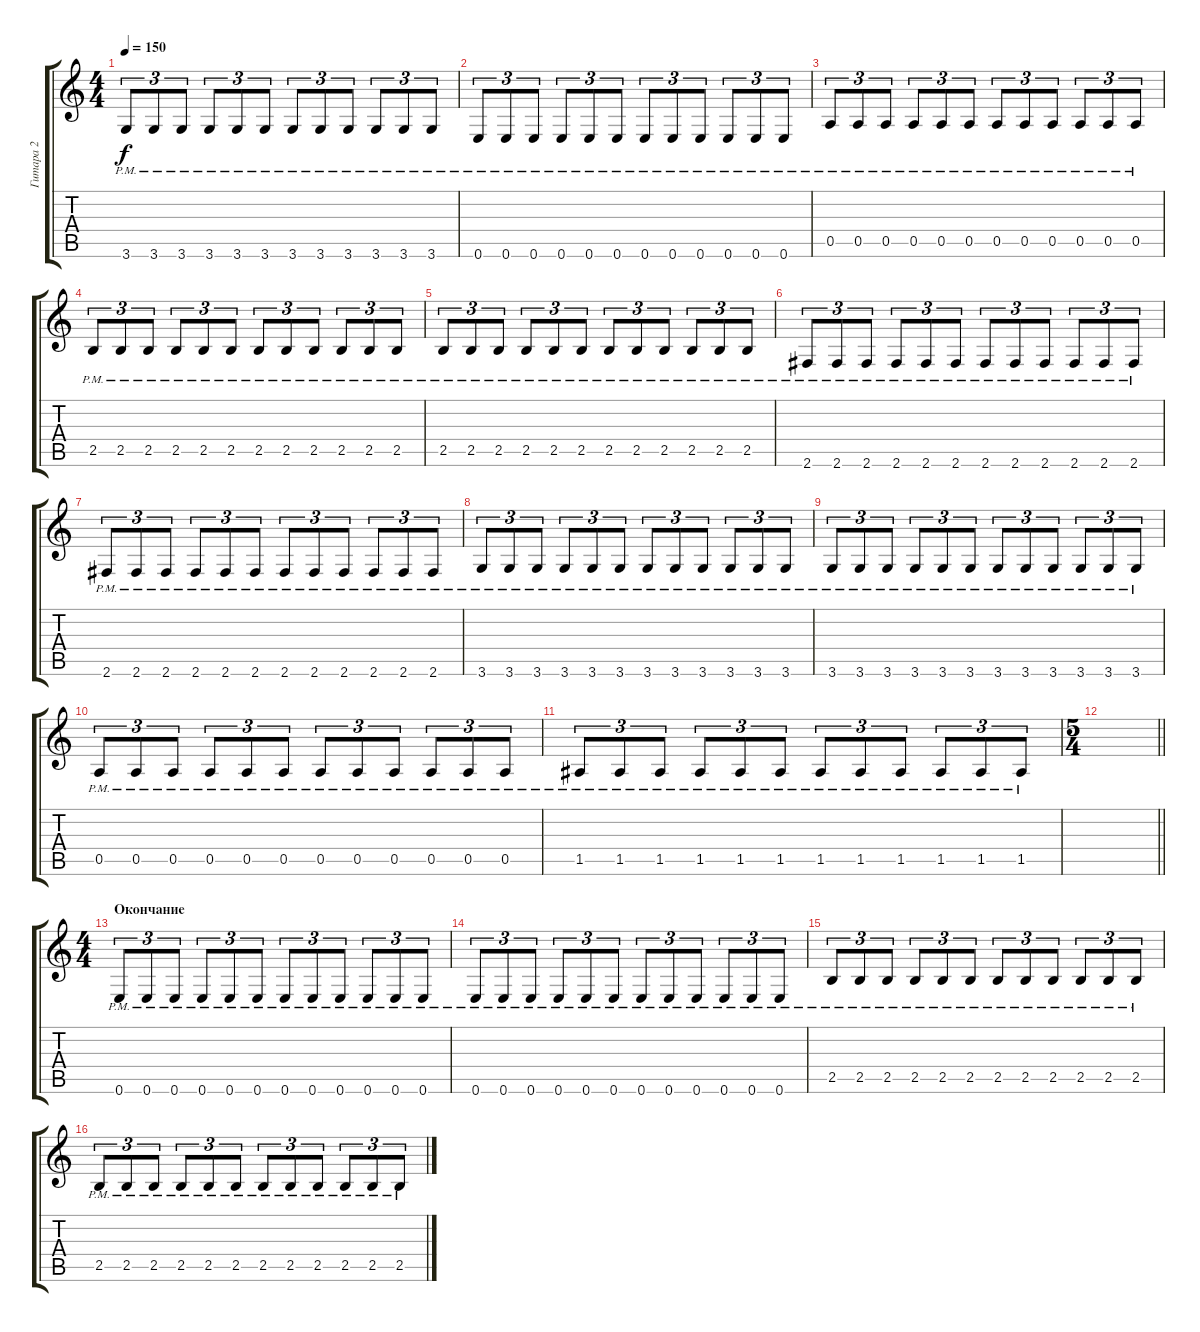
\track ("Гитара 2" "Гитара 2") {instrument distortionguitar}
\staff {score tabs}
\tuning (E4 B3 G3 D3 A2 E2) {hide}
\ts (4 4)
\tempo 150
\clef g2
\ks c
3.6{pm}.8{tu (3 2) dy f} 3.6{pm}.8{tu (3 2)} 3.6{pm}.8{tu (3 2)} 3.6{pm}.8{tu (3 2)} 3.6{pm}.8{tu (3 2)} 3.6{pm}.8{tu (3 2)} 3.6{pm}.8{tu (3 2)} 3.6{pm}.8{tu (3 2)} 3.6{pm}.8{tu (3 2)} 3.6{pm}.8{tu (3 2)} 3.6{pm}.8{tu (3 2)} 3.6{pm}.8{tu (3 2)} |
0.6{pm}.8{tu (3 2)} 0.6{pm}.8{tu (3 2)} 0.6{pm}.8{tu (3 2)} 0.6{pm}.8{tu (3 2)} 0.6{pm}.8{tu (3 2)} 0.6{pm}.8{tu (3 2)} 0.6{pm}.8{tu (3 2)} 0.6{pm}.8{tu (3 2)} 0.6{pm}.8{tu (3 2)} 0.6{pm}.8{tu (3 2)} 0.6{pm}.8{tu (3 2)} 0.6{pm}.8{tu (3 2)} |
0.5{pm}.8{tu (3 2)} 0.5{pm}.8{tu (3 2)} 0.5{pm}.8{tu (3 2)} 0.5{pm}.8{tu (3 2)} 0.5{pm}.8{tu (3 2)} 0.5{pm}.8{tu (3 2)} 0.5{pm}.8{tu (3 2)} 0.5{pm}.8{tu (3 2)} 0.5{pm}.8{tu (3 2)} 0.5{pm}.8{tu (3 2)} 0.5{pm}.8{tu (3 2)} 0.5{pm}.8{tu (3 2)} |
2.5{pm}.8{tu (3 2)} 2.5{pm}.8{tu (3 2)} 2.5{pm}.8{tu (3 2)} 2.5{pm}.8{tu (3 2)} 2.5{pm}.8{tu (3 2)} 2.5{pm}.8{tu (3 2)} 2.5{pm}.8{tu (3 2)} 2.5{pm}.8{tu (3 2)} 2.5{pm}.8{tu (3 2)} 2.5{pm}.8{tu (3 2)} 2.5{pm}.8{tu (3 2)} 2.5{pm}.8{tu (3 2)} |
2.5{pm}.8{tu (3 2)} 2.5{pm}.8{tu (3 2)} 2.5{pm}.8{tu (3 2)} 2.5{pm}.8{tu (3 2)} 2.5{pm}.8{tu (3 2)} 2.5{pm}.8{tu (3 2)} 2.5{pm}.8{tu (3 2)} 2.5{pm}.8{tu (3 2)} 2.5{pm}.8{tu (3 2)} 2.5{pm}.8{tu (3 2)} 2.5{pm}.8{tu (3 2)} 2.5{pm}.8{tu (3 2)} |
2.6{pm}.8{tu (3 2)} 2.6{pm}.8{tu (3 2)} 2.6{pm}.8{tu (3 2)} 2.6{pm}.8{tu (3 2)} 2.6{pm}.8{tu (3 2)} 2.6{pm}.8{tu (3 2)} 2.6{pm}.8{tu (3 2)} 2.6{pm}.8{tu (3 2)} 2.6{pm}.8{tu (3 2)} 2.6{pm}.8{tu (3 2)} 2.6{pm}.8{tu (3 2)} 2.6{pm}.8{tu (3 2)} |
2.6{pm}.8{tu (3 2)} 2.6{pm}.8{tu (3 2)} 2.6{pm}.8{tu (3 2)} 2.6{pm}.8{tu (3 2)} 2.6{pm}.8{tu (3 2)} 2.6{pm}.8{tu (3 2)} 2.6{pm}.8{tu (3 2)} 2.6{pm}.8{tu (3 2)} 2.6{pm}.8{tu (3 2)} 2.6{pm}.8{tu (3 2)} 2.6{pm}.8{tu (3 2)} 2.6{pm}.8{tu (3 2)} |
3.6{pm}.8{tu (3 2)} 3.6{pm}.8{tu (3 2)} 3.6{pm}.8{tu (3 2)} 3.6{pm}.8{tu (3 2)} 3.6{pm}.8{tu (3 2)} 3.6{pm}.8{tu (3 2)} 3.6{pm}.8{tu (3 2)} 3.6{pm}.8{tu (3 2)} 3.6{pm}.8{tu (3 2)} 3.6{pm}.8{tu (3 2)} 3.6{pm}.8{tu (3 2)} 3.6{pm}.8{tu (3 2)} |
3.6{pm}.8{tu (3 2)} 3.6{pm}.8{tu (3 2)} 3.6{pm}.8{tu (3 2)} 3.6{pm}.8{tu (3 2)} 3.6{pm}.8{tu (3 2)} 3.6{pm}.8{tu (3 2)} 3.6{pm}.8{tu (3 2)} 3.6{pm}.8{tu (3 2)} 3.6{pm}.8{tu (3 2)} 3.6{pm}.8{tu (3 2)} 3.6{pm}.8{tu (3 2)} 3.6{pm}.8{tu (3 2)} |
0.5{pm}.8{tu (3 2)} 0.5{pm}.8{tu (3 2)} 0.5{pm}.8{tu (3 2)} 0.5{pm}.8{tu (3 2)} 0.5{pm}.8{tu (3 2)} 0.5{pm}.8{tu (3 2)} 0.5{pm}.8{tu (3 2)} 0.5{pm}.8{tu (3 2)} 0.5{pm}.8{tu (3 2)} 0.5{pm}.8{tu (3 2)} 0.5{pm}.8{tu (3 2)} 0.5{pm}.8{tu (3 2)} |
1.5{pm}.8{tu (3 2)} 1.5{pm}.8{tu (3 2)} 1.5{pm}.8{tu (3 2)} 1.5{pm}.8{tu (3 2)} 1.5{pm}.8{tu (3 2)} 1.5{pm}.8{tu (3 2)} 1.5{pm}.8{tu (3 2)} 1.5{pm}.8{tu (3 2)} 1.5{pm}.8{tu (3 2)} 1.5{pm}.8{tu (3 2)} 1.5{pm}.8{tu (3 2)} 1.5{pm}.8{tu (3 2)} |
\ts (5 4)
\barLineRight lightlight
|
\ts (4 4)
\section ("" "Окончание")
0.6{pm}.8{tu (3 2)} 0.6{pm}.8{tu (3 2)} 0.6{pm}.8{tu (3 2)} 0.6{pm}.8{tu (3 2)} 0.6{pm}.8{tu (3 2)} 0.6{pm}.8{tu (3 2)} 0.6{pm}.8{tu (3 2)} 0.6{pm}.8{tu (3 2)} 0.6{pm}.8{tu (3 2)} 0.6{pm}.8{tu (3 2)} 0.6{pm}.8{tu (3 2)} 0.6{pm}.8{tu (3 2)} |
0.6{pm}.8{tu (3 2)} 0.6{pm}.8{tu (3 2)} 0.6{pm}.8{tu (3 2)} 0.6{pm}.8{tu (3 2)} 0.6{pm}.8{tu (3 2)} 0.6{pm}.8{tu (3 2)} 0.6{pm}.8{tu (3 2)} 0.6{pm}.8{tu (3 2)} 0.6{pm}.8{tu (3 2)} 0.6{pm}.8{tu (3 2)} 0.6{pm}.8{tu (3 2)} 0.6{pm}.8{tu (3 2)} |
2.5{pm}.8{tu (3 2)} 2.5{pm}.8{tu (3 2)} 2.5{pm}.8{tu (3 2)} 2.5{pm}.8{tu (3 2)} 2.5{pm}.8{tu (3 2)} 2.5{pm}.8{tu (3 2)} 2.5{pm}.8{tu (3 2)} 2.5{pm}.8{tu (3 2)} 2.5{pm}.8{tu (3 2)} 2.5{pm}.8{tu (3 2)} 2.5{pm}.8{tu (3 2)} 2.5{pm}.8{tu (3 2)} |
2.5{pm}.8{tu (3 2)} 2.5{pm}.8{tu (3 2)} 2.5{pm}.8{tu (3 2)} 2.5{pm}.8{tu (3 2)} 2.5{pm}.8{tu (3 2)} 2.5{pm}.8{tu (3 2)} 2.5{pm}.8{tu (3 2)} 2.5{pm}.8{tu (3 2)} 2.5{pm}.8{tu (3 2)} 2.5{pm}.8{tu (3 2)} 2.5{pm}.8{tu (3 2)} 2.5{pm}.8{tu (3 2)}
